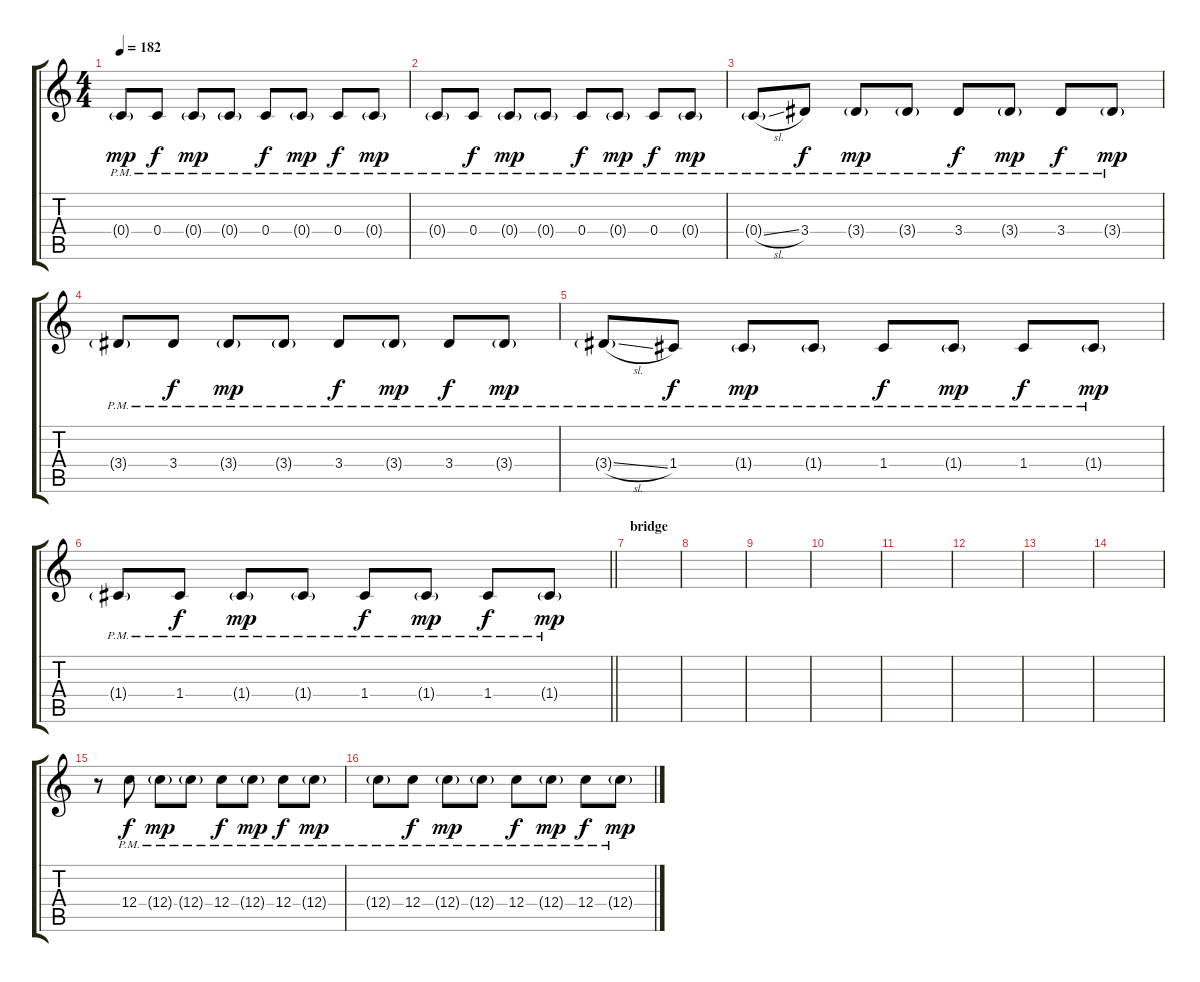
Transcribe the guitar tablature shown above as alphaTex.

\track "" {instrument distortionguitar}
\staff {score tabs}
\tuning (D4 A3 F3 C3 G2 C2) {hide}
\ts (4 4)
\tempo 182
\clef g2
\ks c
0.4{g pm}.8{dy mp} 0.4{pm}.8{dy f} 0.4{g pm}.8{dy mp} 0.4{g pm}.8 0.4{pm}.8{dy f} 0.4{g pm}.8{dy mp} 0.4{pm}.8{dy f} 0.4{g pm}.8{dy mp} |
0.4{g pm}.8 0.4{pm}.8{dy f} 0.4{g pm}.8{dy mp} 0.4{g pm}.8 0.4{pm}.8{dy f} 0.4{g pm}.8{dy mp} 0.4{pm}.8{dy f} 0.4{g pm}.8{dy mp} |
0.4{sl g pm}.8 3.4{pm}.8{dy f} 3.4{g pm}.8{dy mp} 3.4{g pm}.8 3.4{pm}.8{dy f} 3.4{g pm}.8{dy mp} 3.4{pm}.8{dy f} 3.4{g pm}.8{dy mp} |
3.4{g pm}.8 3.4{pm}.8{dy f} 3.4{g pm}.8{dy mp} 3.4{g pm}.8 3.4{pm}.8{dy f} 3.4{g pm}.8{dy mp} 3.4{pm}.8{dy f} 3.4{g pm}.8{dy mp} |
3.4{sl g pm}.8 1.4{pm}.8{dy f} 1.4{g pm}.8{dy mp} 1.4{g pm}.8 1.4{pm}.8{dy f} 1.4{g pm}.8{dy mp} 1.4{pm}.8{dy f} 1.4{g pm}.8{dy mp} |
\barLineRight lightlight
1.4{g pm}.8 1.4{pm}.8{dy f} 1.4{g pm}.8{dy mp} 1.4{g pm}.8 1.4{pm}.8{dy f} 1.4{g pm}.8{dy mp} 1.4{pm}.8{dy f} 1.4{g pm}.8{dy mp} |
\section ("" "bridge")
|
|
|
|
|
|
|
|
r.8 12.4{pm}.8{dy f} 12.4{g pm}.8{dy mp} 12.4{g pm}.8 12.4{pm}.8{dy f} 12.4{g pm}.8{dy mp} 12.4{pm}.8{dy f} 12.4{g pm}.8{dy mp} |
12.4{g pm}.8 12.4{pm}.8{dy f} 12.4{g pm}.8{dy mp} 12.4{g pm}.8 12.4{pm}.8{dy f} 12.4{g pm}.8{dy mp} 12.4{pm}.8{dy f} 12.4{g pm}.8{dy mp}
